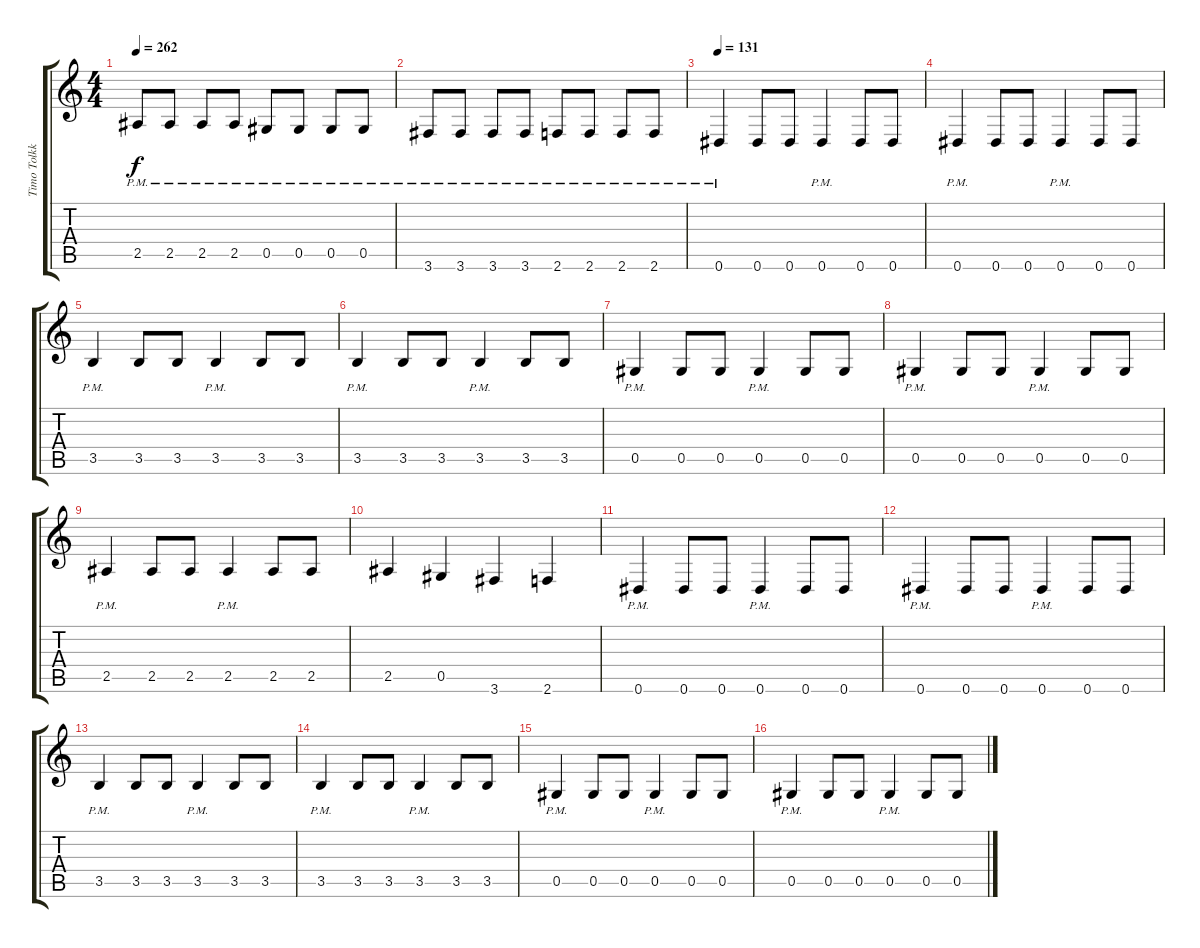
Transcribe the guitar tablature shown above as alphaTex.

\track ("Timo Tolkki" "Timo Tolkk") {instrument distortionguitar}
\staff {score tabs}
\tuning (Eb4 Bb3 Gb3 Db3 Ab2 Eb2) {hide}
\ts (4 4)
\tempo 262
\clef g2
\ks c
2.5{pm}.8{dy f} 2.5{pm}.8 2.5{pm}.8 2.5{pm}.8 0.5{pm}.8 0.5{pm}.8 0.5{pm}.8 0.5{pm}.8 |
3.6{pm}.8 3.6{pm}.8 3.6{pm}.8 3.6{pm}.8 2.6{pm}.8 2.6{pm}.8 2.6{pm}.8 2.6{pm}.8 |
\tempo 131
0.6{pm}.4 0.6.8 0.6.8 0.6{pm}.4 0.6.8 0.6.8 |
0.6{pm}.4 0.6.8 0.6.8 0.6{pm}.4 0.6.8 0.6.8 |
3.5{pm}.4 3.5.8 3.5.8 3.5{pm}.4 3.5.8 3.5.8 |
3.5{pm}.4 3.5.8 3.5.8 3.5{pm}.4 3.5.8 3.5.8 |
0.5{pm}.4 0.5.8 0.5.8 0.5{pm}.4 0.5.8 0.5.8 |
0.5{pm}.4 0.5.8 0.5.8 0.5{pm}.4 0.5.8 0.5.8 |
2.5{pm}.4 2.5.8 2.5.8 2.5{pm}.4 2.5.8 2.5.8 |
2.5.4 0.5.4 3.6.4 2.6.4 |
0.6{pm}.4 0.6.8 0.6.8 0.6{pm}.4 0.6.8 0.6.8 |
0.6{pm}.4 0.6.8 0.6.8 0.6{pm}.4 0.6.8 0.6.8 |
3.5{pm}.4 3.5.8 3.5.8 3.5{pm}.4 3.5.8 3.5.8 |
3.5{pm}.4 3.5.8 3.5.8 3.5{pm}.4 3.5.8 3.5.8 |
0.5{pm}.4 0.5.8 0.5.8 0.5{pm}.4 0.5.8 0.5.8 |
0.5{pm}.4 0.5.8 0.5.8 0.5{pm}.4 0.5.8 0.5.8
